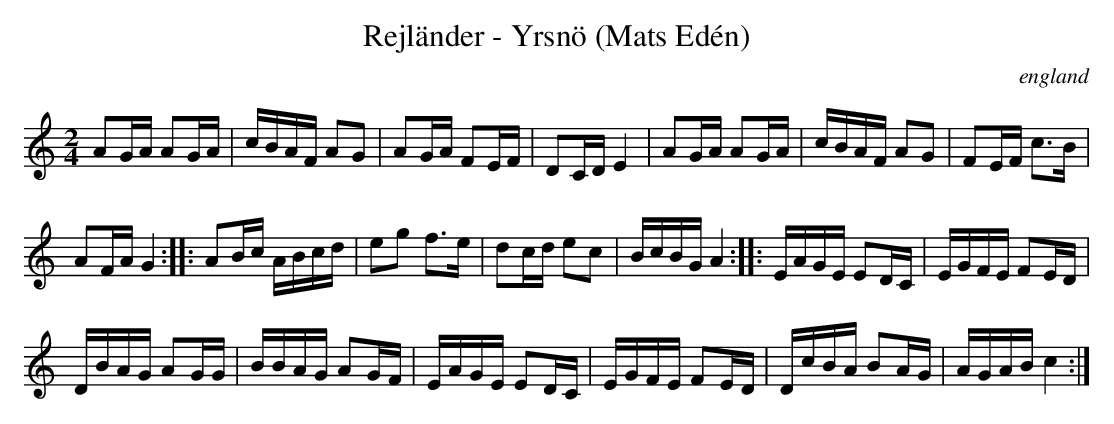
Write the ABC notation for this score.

X:1
T:Rejländer - Yrsnö (Mats Edén)
O:england
M:2/4
L:1/16
K:C
A2GA A2GA|cBAF A2G2|A2GA F2EF|\
D2CD E4|A2GA A2GA|cBAF A2G2|F2EF c3B|
A2FA G4:||:A2Bc ABcd|e2g2 f3e|d2cd e2c2|\
BcBG A4:||:EAGE E2DC|EGFE F2ED|
DBAG A2GG|BBAG A2GF|\
EAGE E2DC|EGFE F2ED|DcBA B2AG|AGAB c4:|
